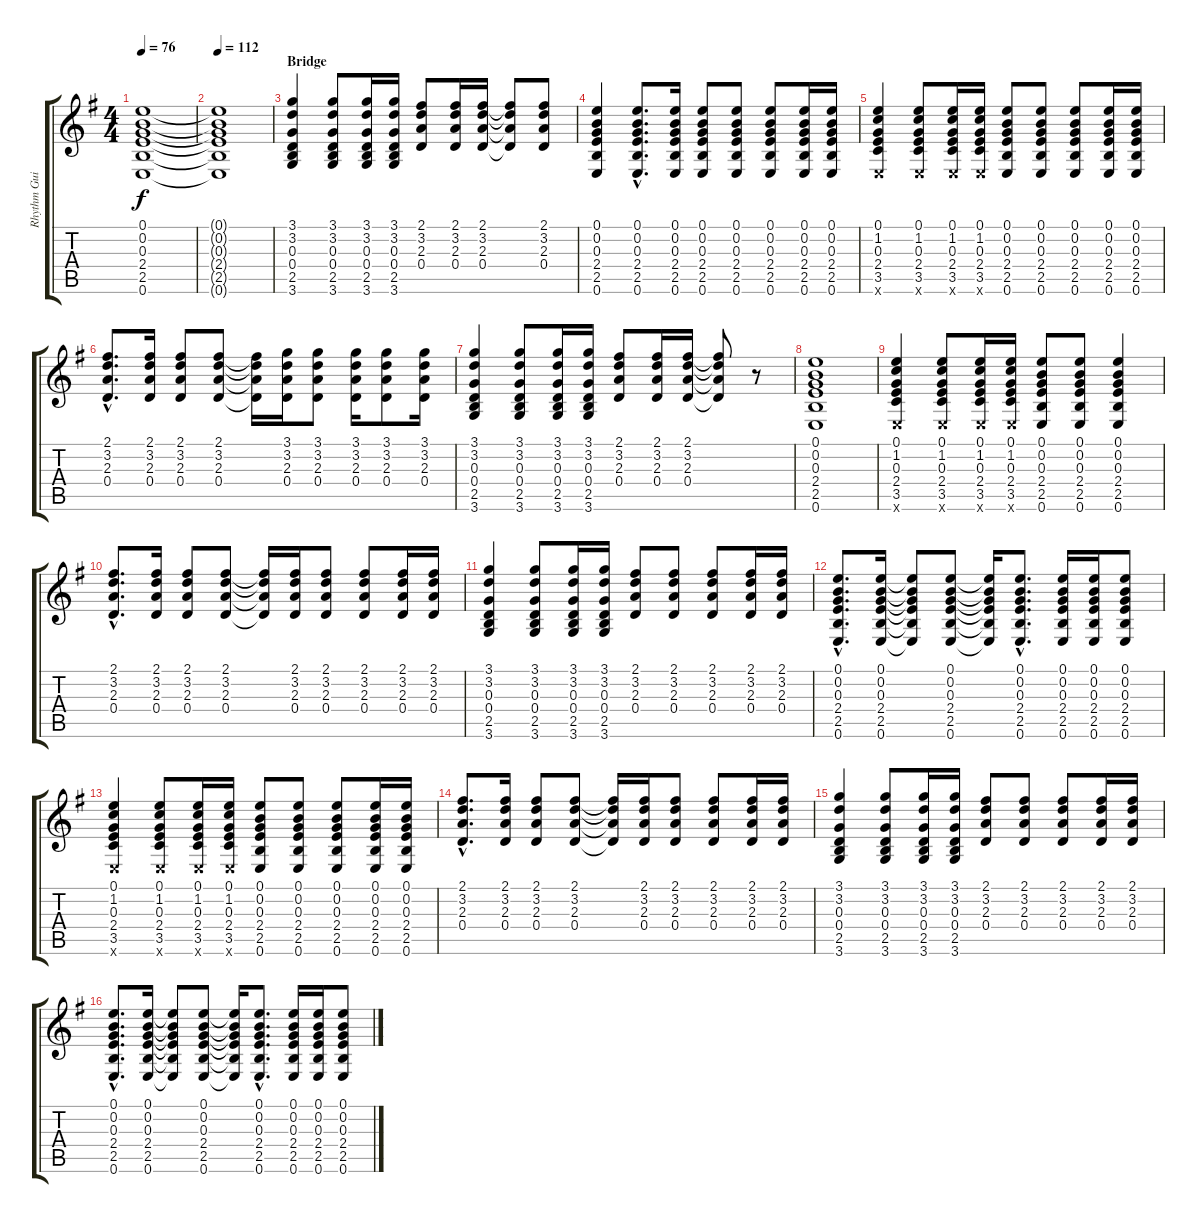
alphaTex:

\track ("Rhythm Guitar" "Rhythm Gui") {instrument acousticguitarsteel}
\staff {score tabs}
\tuning (E4 B3 G3 D3 A2 E2) {hide}
\ts (4 4)
\tempo 76
\clef g2
\ks g
(0.1 0.2 0.3 2.4 2.5 0.6).1{dy f} |
\tempo 112
(0.1{t} 0.2{t} 0.3{t} 2.4{t} 2.5{t} 0.6{t}).1 |
\section ("" "Bridge")
(3.1 3.2 0.3 0.4 2.5 3.6).4 (3.1 3.2 0.3 0.4 2.5 3.6).8 (3.1 3.2 0.3 0.4 2.5 3.6).16 (3.1 3.2 0.3 0.4 2.5 3.6).16 (2.1 3.2 2.3 0.4).8 (2.1 3.2 2.3 0.4).16 (2.1 3.2 2.3 0.4).16 (2.1{t} 3.2{t} 2.3{t} 0.4{t}).8 (2.1 3.2 2.3 0.4).8 |
(0.1 0.2 0.3 2.4 2.5 0.6).4 (0.1{hac} 0.2{hac} 0.3{hac} 2.4{hac} 2.5{hac} 0.6{hac}).8{d} (0.1 0.2 0.3 2.4 2.5 0.6).16 (0.1 0.2 0.3 2.4 2.5 0.6).8 (0.1 0.2 0.3 2.4 2.5 0.6).8 (0.1 0.2 0.3 2.4 2.5 0.6).8 (0.1 0.2 0.3 2.4 2.5 0.6).16 (0.1 0.2 0.3 2.4 2.5 0.6).16 |
(0.1 1.2 0.3 2.4 3.5 0.6{x}).4 (0.1 1.2 0.3 2.4 3.5 0.6{x}).8 (0.1 1.2 0.3 2.4 3.5 0.6{x}).16 (0.1 1.2 0.3 2.4 3.5 0.6{x}).16 (0.1 0.2 0.3 2.4 2.5 0.6).8 (0.1 0.2 0.3 2.4 2.5 0.6).8 (0.1 0.2 0.3 2.4 2.5 0.6).8 (0.1 0.2 0.3 2.4 2.5 0.6).16 (0.1 0.2 0.3 2.4 2.5 0.6).16 |
(2.1{hac} 3.2{hac} 2.3{hac} 0.4{hac}).8{d} (2.1 3.2 2.3 0.4).16 (2.1 3.2 2.3 0.4).8 (2.1 3.2 2.3 0.4).8 (2.1{t} 3.2{t} 2.3{t} 0.4{t}).16 (3.1 3.2 2.3 0.4).16 (3.1 3.2 2.3 0.4).8 (3.1 3.2 2.3 0.4).16 (3.1 3.2 2.3 0.4).8 (3.1 3.2 2.3 0.4).16 |
(3.1 3.2 0.3 0.4 2.5 3.6).4 (3.1 3.2 0.3 0.4 2.5 3.6).8 (3.1 3.2 0.3 0.4 2.5 3.6).16 (3.1 3.2 0.3 0.4 2.5 3.6).16 (2.1 3.2 2.3 0.4).8 (2.1 3.2 2.3 0.4).16 (2.1 3.2 2.3 0.4).16 (2.1{t} 3.2{t} 2.3{t} 0.4{t}).8 r.8 |
(0.1 0.2 0.3 2.4 2.5 0.6).1 |
(0.1 1.2 0.3 2.4 3.5 0.6{x}).4 (0.1 1.2 0.3 2.4 3.5 0.6{x}).8 (0.1 1.2 0.3 2.4 3.5 0.6{x}).16 (0.1 1.2 0.3 2.4 3.5 0.6{x}).16 (0.1 0.2 0.3 2.4 2.5 0.6).8 (0.1 0.2 0.3 2.4 2.5 0.6).8 (0.1 0.2 0.3 2.4 2.5 0.6).4 |
(2.1{hac} 3.2{hac} 2.3{hac} 0.4{hac}).8{d} (2.1 3.2 2.3 0.4).16 (2.1 3.2 2.3 0.4).8 (2.1 3.2 2.3 0.4).8 (2.1{t} 3.2{t} 2.3{t} 0.4{t}).16 (2.1 3.2 2.3 0.4).16 (2.1 3.2 2.3 0.4).8 (2.1 3.2 2.3 0.4).8 (2.1 3.2 2.3 0.4).16 (2.1 3.2 2.3 0.4).16 |
(3.1 3.2 0.3 0.4 2.5 3.6).4 (3.1 3.2 0.3 0.4 2.5 3.6).8 (3.1 3.2 0.3 0.4 2.5 3.6).16 (3.1 3.2 0.3 0.4 2.5 3.6).16 (2.1 3.2 2.3 0.4).8 (2.1 3.2 2.3 0.4).8 (2.1 3.2 2.3 0.4).8 (2.1 3.2 2.3 0.4).16 (2.1 3.2 2.3 0.4).16 |
(0.1{hac} 0.2{hac} 0.3{hac} 2.4{hac} 2.5{hac} 0.6{hac}).8{d} (0.1 0.2 0.3 2.4 2.5 0.6).16 (0.1{t} 0.2{t} 0.3{t} 2.4{t} 2.5{t} 0.6{t}).8 (0.1 0.2 0.3 2.4 2.5 0.6).8 (0.1{t} 0.2{t} 0.3{t} 2.4{t} 2.5{t} 0.6{t}).16 (0.1{hac} 0.2{hac} 0.3{hac} 2.4{hac} 2.5{hac} 0.6{hac}).8{d} (0.1 0.2 0.3 2.4 2.5 0.6).16 (0.1 0.2 0.3 2.4 2.5 0.6).16 (0.1 0.2 0.3 2.4 2.5 0.6).8 |
(0.1 1.2 0.3 2.4 3.5 0.6{x}).4 (0.1 1.2 0.3 2.4 3.5 0.6{x}).8 (0.1 1.2 0.3 2.4 3.5 0.6{x}).16 (0.1 1.2 0.3 2.4 3.5 0.6{x}).16 (0.1 0.2 0.3 2.4 2.5 0.6).8 (0.1 0.2 0.3 2.4 2.5 0.6).8 (0.1 0.2 0.3 2.4 2.5 0.6).8 (0.1 0.2 0.3 2.4 2.5 0.6).16 (0.1 0.2 0.3 2.4 2.5 0.6).16 |
(2.1{hac} 3.2{hac} 2.3{hac} 0.4{hac}).8{d} (2.1 3.2 2.3 0.4).16 (2.1 3.2 2.3 0.4).8 (2.1 3.2 2.3 0.4).8 (2.1{t} 3.2{t} 2.3{t} 0.4{t}).16 (2.1 3.2 2.3 0.4).16 (2.1 3.2 2.3 0.4).8 (2.1 3.2 2.3 0.4).8 (2.1 3.2 2.3 0.4).16 (2.1 3.2 2.3 0.4).16 |
(3.1 3.2 0.3 0.4 2.5 3.6).4 (3.1 3.2 0.3 0.4 2.5 3.6).8 (3.1 3.2 0.3 0.4 2.5 3.6).16 (3.1 3.2 0.3 0.4 2.5 3.6).16 (2.1 3.2 2.3 0.4).8 (2.1 3.2 2.3 0.4).8 (2.1 3.2 2.3 0.4).8 (2.1 3.2 2.3 0.4).16 (2.1 3.2 2.3 0.4).16 |
(0.1{hac} 0.2{hac} 0.3{hac} 2.4{hac} 2.5{hac} 0.6{hac}).8{d} (0.1 0.2 0.3 2.4 2.5 0.6).16 (0.1{t} 0.2{t} 0.3{t} 2.4{t} 2.5{t} 0.6{t}).8 (0.1 0.2 0.3 2.4 2.5 0.6).8 (0.1{t} 0.2{t} 0.3{t} 2.4{t} 2.5{t} 0.6{t}).16 (0.1{hac} 0.2{hac} 0.3{hac} 2.4{hac} 2.5{hac} 0.6{hac}).8{d} (0.1 0.2 0.3 2.4 2.5 0.6).16 (0.1 0.2 0.3 2.4 2.5 0.6).16 (0.1 0.2 0.3 2.4 2.5 0.6).8
